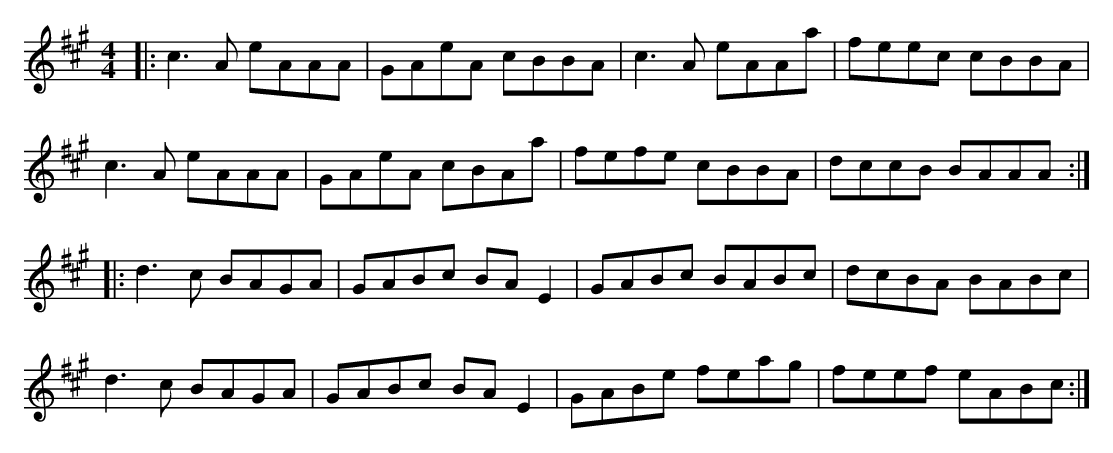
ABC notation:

X:1
M:4/4
K:A
|:c3A eAAA|GAeA cBBA|c3A eAAa|feec cBBA|
c3A eAAA|GAeA cBAa|fefe cBBA|dccB BAAA:|
|:d3c BAGA|GABc BAE2|GABc BABc|dcBA BABc|
d3c BAGA|GABc BAE2|GABe feag|feef eABc:|
